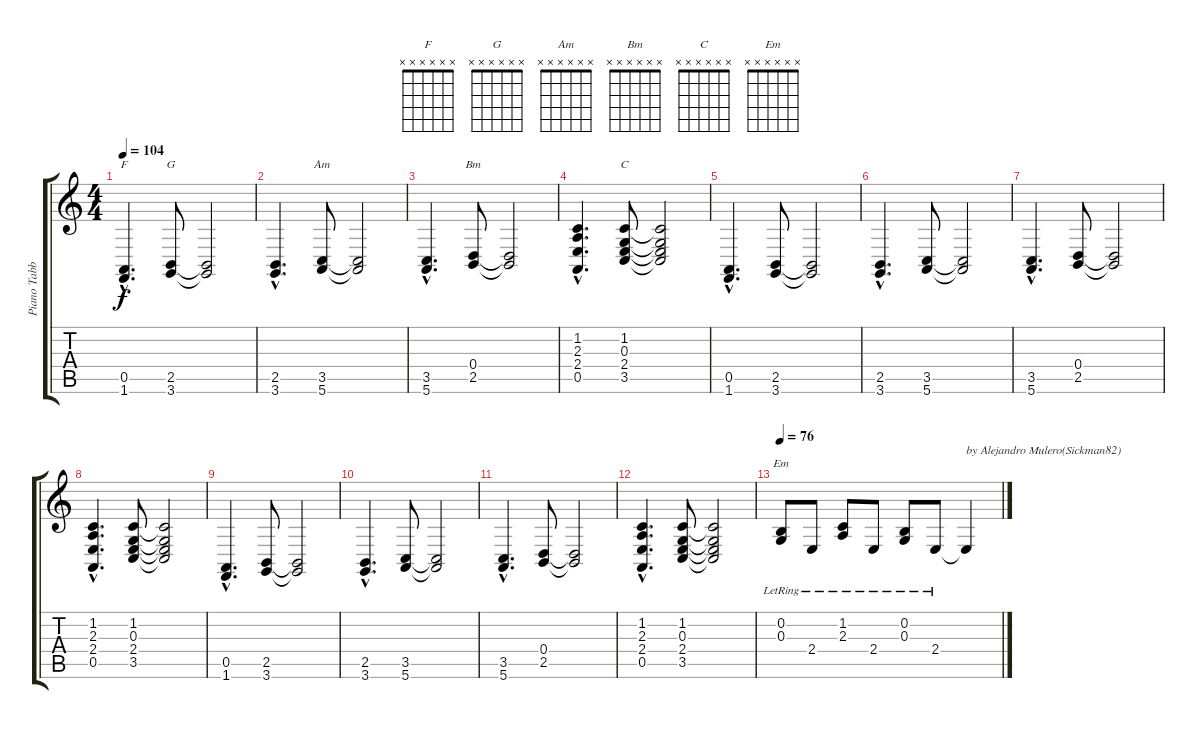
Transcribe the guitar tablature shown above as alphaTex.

\track ("Piano Tabbed for Guitar" "Piano Tabb") {instrument acousticgrandpiano}
\staff {score tabs}
\tuning (E4 B3 G3 D3 A2 E2) {hide}
\chord ("F" x x x x x x) {firstfret 0}
\chord ("G" x x x x x x) {firstfret 0}
\chord ("Am" x x x x x x) {firstfret 0}
\chord ("Bm" x x x x x x) {firstfret 0}
\chord ("C" x x x x x x) {firstfret 0}
\chord ("Em" x x x x x x) {firstfret 0}
\ts (4 4)
\tempo 104
\clef g2
\ks c
(0.5{hac} 1.6{hac}).4{d ch "F" dy f} (2.5 3.6).8{ch "G"} (2.5{t} 3.6{t}).2 |
(2.5{hac} 3.6{hac}).4{d} (3.5 5.6).8{ch "Am"} (3.5{t} 5.6{t}).2 |
(3.5{hac} 5.6{hac}).4{d} (0.4 2.5).8{ch "Bm"} (0.4{t} 2.5{t}).2 |
(1.2{hac} 2.3{hac} 2.4{hac} 0.5{hac}).4{d} (1.2 0.3 2.4 3.5).8{ch "C"} (1.2{t} 0.3{t} 2.4{t} 3.5{t}).2 |
(0.5{hac} 1.6{hac}).4{d} (2.5 3.6).8 (2.5{t} 3.6{t}).2 |
(2.5{hac} 3.6{hac}).4{d} (3.5 5.6).8 (3.5{t} 5.6{t}).2 |
(3.5{hac} 5.6{hac}).4{d} (0.4 2.5).8 (0.4{t} 2.5{t}).2 |
(1.2{hac} 2.3{hac} 2.4{hac} 0.5{hac}).4{d} (1.2 0.3 2.4 3.5).8 (1.2{t} 0.3{t} 2.4{t} 3.5{t}).2 |
(0.5{hac} 1.6{hac}).4{d} (2.5 3.6).8 (2.5{t} 3.6{t}).2 |
(2.5{hac} 3.6{hac}).4{d} (3.5 5.6).8 (3.5{t} 5.6{t}).2 |
(3.5{hac} 5.6{hac}).4{d} (0.4 2.5).8 (0.4{t} 2.5{t}).2 |
(1.2{hac} 2.3{hac} 2.4{hac} 0.5{hac}).4{d} (1.2 0.3 2.4 3.5).8 (1.2{t} 0.3{t} 2.4{t} 3.5{t}).2 |
\tempo 76
(0.2{lr} 0.3{lr}).8{ch "Em"} 2.4{lr}.8 (1.2{lr} 2.3{lr}).8 2.4{lr}.8 (0.2{lr} 0.3{lr}).8 2.4{lr}.8 2.4{t}.4{txt "by Alejandro Mulero(Sickman82)"}
